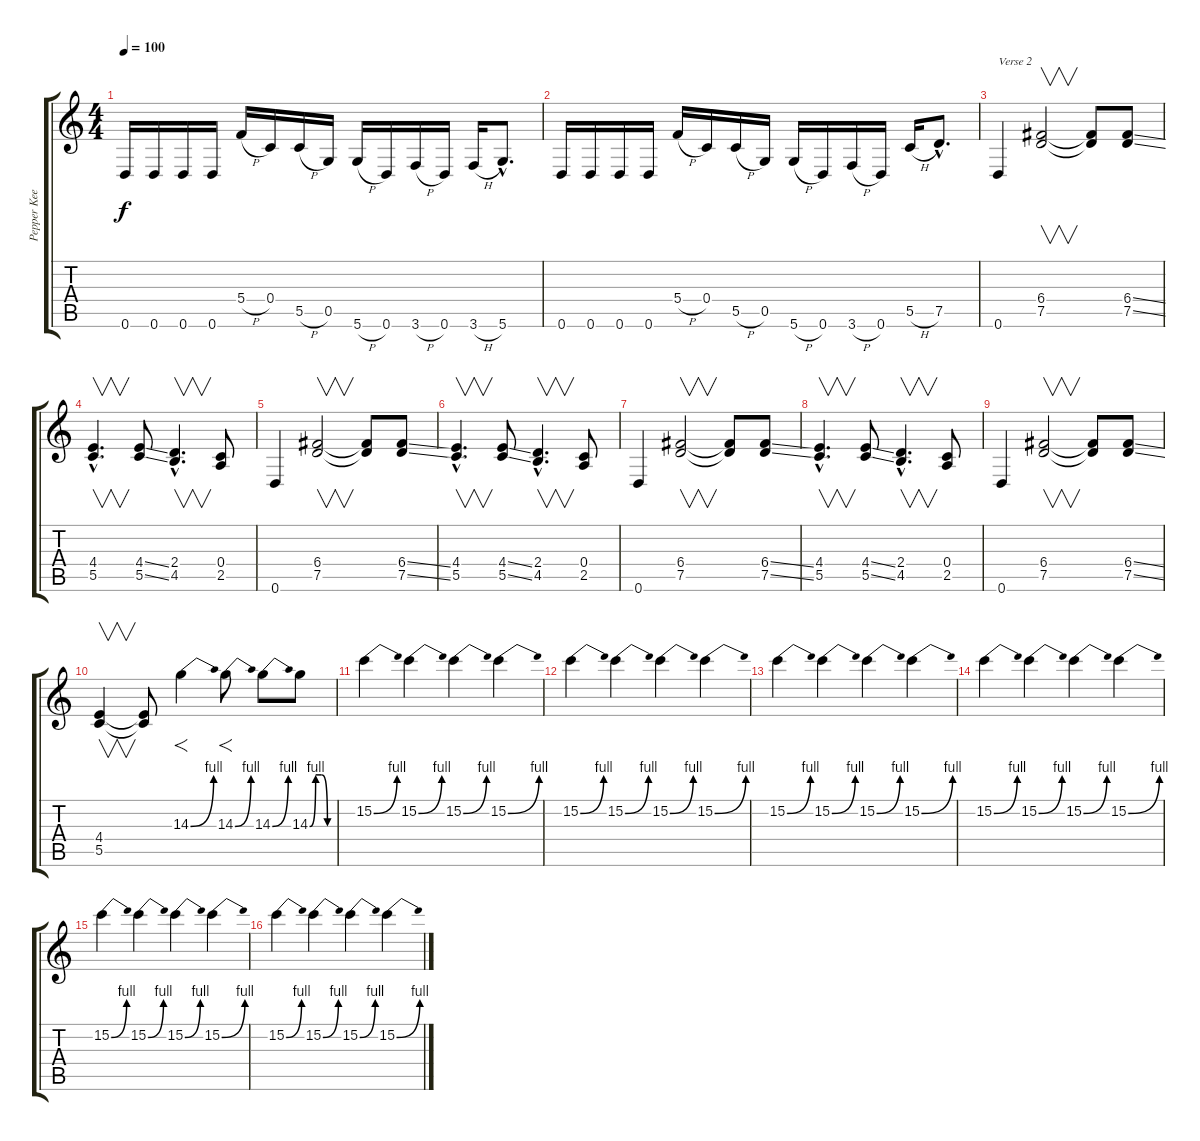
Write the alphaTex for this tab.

\track ("Pepper Keenan" "Pepper Kee") {instrument overdrivenguitar}
\staff {score tabs}
\tuning (D4 A3 F3 C3 G2 D2) {hide}
\ts (4 4)
\tempo 100
\clef g2
\ks c
0.6.16{dy f} 0.6.16 0.6.16 0.6.16 5.4{h}.16 0.4.16 5.5{h}.16 0.5.16 5.6{h}.16 0.6.16 3.6{h}.16 0.6.16 3.6{h}.16 5.6{hac}.8{d} |
0.6.16 0.6.16 0.6.16 0.6.16 5.4{h}.16 0.4.16 5.5{h}.16 0.5.16 5.6{h}.16 0.6.16 3.6{h}.16 0.6.16 5.5{h}.16 7.5{hac}.8{d} |
0.6.4{txt "Verse 2"} (6.4 7.5).2{v} (6.4{t} 7.5{t}).8 (6.4{ss} 7.5{ss}).8 |
(4.4{hac} 5.5{hac}).4{v d} (4.4{ss} 5.5{ss}).8 (2.4{hac} 4.5{hac}).4{v d} (0.4 2.5).8 |
0.6.4 (6.4 7.5).2{v} (6.4{t} 7.5{t}).8 (6.4{ss} 7.5{ss}).8 |
(4.4{hac} 5.5{hac}).4{v d} (4.4{ss} 5.5{ss}).8 (2.4{hac} 4.5{hac}).4{v d} (0.4 2.5).8 |
0.6.4 (6.4 7.5).2{v} (6.4{t} 7.5{t}).8 (6.4{ss} 7.5{ss}).8 |
(4.4{hac} 5.5{hac}).4{v d} (4.4{ss} 5.5{ss}).8 (2.4{hac} 4.5{hac}).4{v d} (0.4 2.5).8 |
0.6.4 (6.4 7.5).2{v} (6.4{t} 7.5{t}).8 (6.4{ss} 7.5{ss}).8 |
(4.4 5.5).4{v} (4.4{t} 5.5{t}).8 14.3{be (bend 0 0 60 4)}.4{f} 14.3{be (bend 0 0 60 4)}.8{f} 14.3{be (bend 0 0 60 4)}.8 14.3{be (custom 0 0 15 4 30 4 45 0 60 0)}.8 |
15.2{be (bend 0 0 60 4)}.4 15.2{be (bend 0 0 60 4)}.4 15.2{be (bend 0 0 60 4)}.4 15.2{be (bend 0 0 60 4)}.4 |
15.2{be (bend 0 0 60 4)}.4 15.2{be (bend 0 0 60 4)}.4 15.2{be (bend 0 0 60 4)}.4 15.2{be (bend 0 0 60 4)}.4 |
15.2{be (bend 0 0 60 4)}.4 15.2{be (bend 0 0 60 4)}.4 15.2{be (bend 0 0 60 4)}.4 15.2{be (bend 0 0 60 4)}.4 |
15.2{be (bend 0 0 60 4)}.4 15.2{be (bend 0 0 60 4)}.4 15.2{be (bend 0 0 60 4)}.4 15.2{be (bend 0 0 60 4)}.4 |
15.2{be (bend 0 0 60 4)}.4 15.2{be (bend 0 0 60 4)}.4 15.2{be (bend 0 0 60 4)}.4 15.2{be (bend 0 0 60 4)}.4 |
15.2{be (bend 0 0 60 4)}.4 15.2{be (bend 0 0 60 4)}.4 15.2{be (bend 0 0 60 4)}.4 15.2{be (bend 0 0 60 4)}.4
